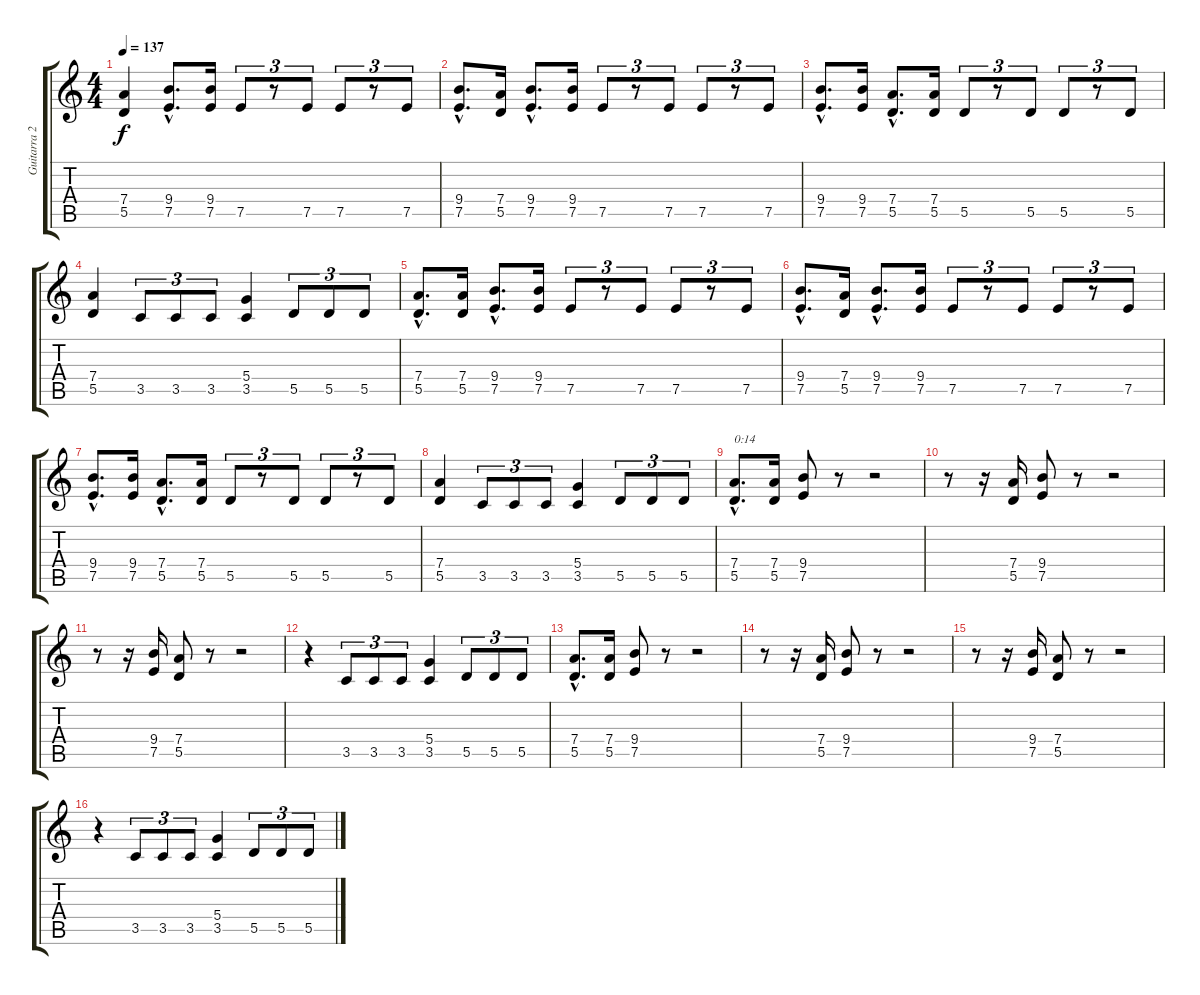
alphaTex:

\track ("Guitarra 2" "Guitarra 2") {instrument distortionguitar}
\staff {score tabs}
\tuning (E4 B3 G3 D3 A2 E2) {hide}
\ts (4 4)
\tempo 137
\clef g2
\ks c
(7.4 5.5).4{dy f instrument distortionguitar} (9.4{hac} 7.5{hac}).8{d} (9.4 7.5).16 7.5.8{tu (3 2)} r.8{tu (3 2)} 7.5.8{tu (3 2)} 7.5.8{tu (3 2)} r.8{tu (3 2)} 7.5.8{tu (3 2)} |
(9.4{hac} 7.5{hac}).8{d} (7.4 5.5).16 (9.4{hac} 7.5{hac}).8{d} (9.4 7.5).16 7.5.8{tu (3 2)} r.8{tu (3 2)} 7.5.8{tu (3 2)} 7.5.8{tu (3 2)} r.8{tu (3 2)} 7.5.8{tu (3 2)} |
(9.4{hac} 7.5{hac}).8{d} (9.4 7.5).16 (7.4{hac} 5.5{hac}).8{d} (7.4 5.5).16 5.5.8{tu (3 2)} r.8{tu (3 2)} 5.5.8{tu (3 2)} 5.5.8{tu (3 2)} r.8{tu (3 2)} 5.5.8{tu (3 2)} |
(7.4 5.5).4 3.5.8{tu (3 2)} 3.5.8{tu (3 2)} 3.5.8{tu (3 2)} (5.4 3.5).4 5.5.8{tu (3 2)} 5.5.8{tu (3 2)} 5.5.8{tu (3 2)} |
(7.4{hac} 5.5{hac}).8{d} (7.4 5.5).16 (9.4{hac} 7.5{hac}).8{d} (9.4 7.5).16 7.5.8{tu (3 2)} r.8{tu (3 2)} 7.5.8{tu (3 2)} 7.5.8{tu (3 2)} r.8{tu (3 2)} 7.5.8{tu (3 2)} |
(9.4{hac} 7.5{hac}).8{d} (7.4 5.5).16 (9.4{hac} 7.5{hac}).8{d} (9.4 7.5).16 7.5.8{tu (3 2)} r.8{tu (3 2)} 7.5.8{tu (3 2)} 7.5.8{tu (3 2)} r.8{tu (3 2)} 7.5.8{tu (3 2)} |
(9.4{hac} 7.5{hac}).8{d} (9.4 7.5).16 (7.4{hac} 5.5{hac}).8{d} (7.4 5.5).16 5.5.8{tu (3 2)} r.8{tu (3 2)} 5.5.8{tu (3 2)} 5.5.8{tu (3 2)} r.8{tu (3 2)} 5.5.8{tu (3 2)} |
(7.4 5.5).4 3.5.8{tu (3 2)} 3.5.8{tu (3 2)} 3.5.8{tu (3 2)} (5.4 3.5).4 5.5.8{tu (3 2)} 5.5.8{tu (3 2)} 5.5.8{tu (3 2)} |
(7.4{hac} 5.5{hac}).8{d txt "0:14"} (7.4 5.5).16 (9.4 7.5).8 r.8 r.2 |
r.8 r.16 (7.4 5.5).16 (9.4 7.5).8 r.8 r.2 |
r.8 r.16 (9.4 7.5).16 (7.4 5.5).8 r.8 r.2 |
r.4 3.5.8{tu (3 2)} 3.5.8{tu (3 2)} 3.5.8{tu (3 2)} (5.4 3.5).4 5.5.8{tu (3 2)} 5.5.8{tu (3 2)} 5.5.8{tu (3 2)} |
(7.4{hac} 5.5{hac}).8{d} (7.4 5.5).16 (9.4 7.5).8 r.8 r.2 |
r.8 r.16 (7.4 5.5).16 (9.4 7.5).8 r.8 r.2 |
r.8 r.16 (9.4 7.5).16 (7.4 5.5).8 r.8 r.2 |
r.4 3.5.8{tu (3 2)} 3.5.8{tu (3 2)} 3.5.8{tu (3 2)} (5.4 3.5).4 5.5.8{tu (3 2)} 5.5.8{tu (3 2)} 5.5.8{tu (3 2)}
